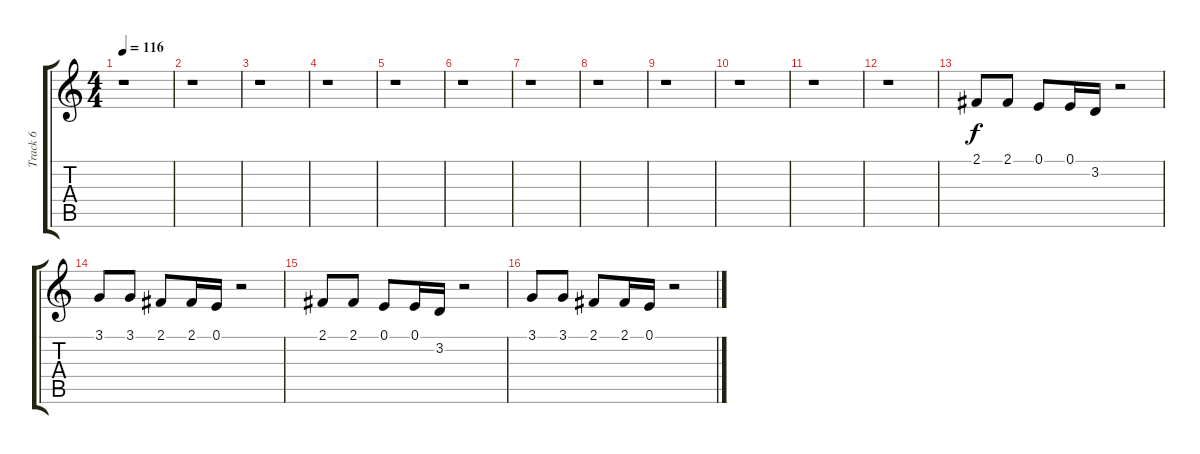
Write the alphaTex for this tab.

\track ("Track 6" "Track 6") {instrument clarinet}
\staff {score tabs}
\tuning (E4 B3 G3 D3 A2 E2) {hide}
\ts (4 4)
\tempo 116
\clef g2
\ks c
r.1{dy f} |
r.1 |
r.1 |
r.1 |
r.1 |
r.1 |
r.1 |
r.1 |
r.1 |
r.1 |
r.1 |
r.1 |
2.1.8 2.1.8 0.1.8 0.1.16 3.2.16 r.2 |
3.1.8 3.1.8 2.1.8 2.1.16 0.1.16 r.2 |
2.1.8 2.1.8 0.1.8 0.1.16 3.2.16 r.2 |
3.1.8 3.1.8 2.1.8 2.1.16 0.1.16 r.2
